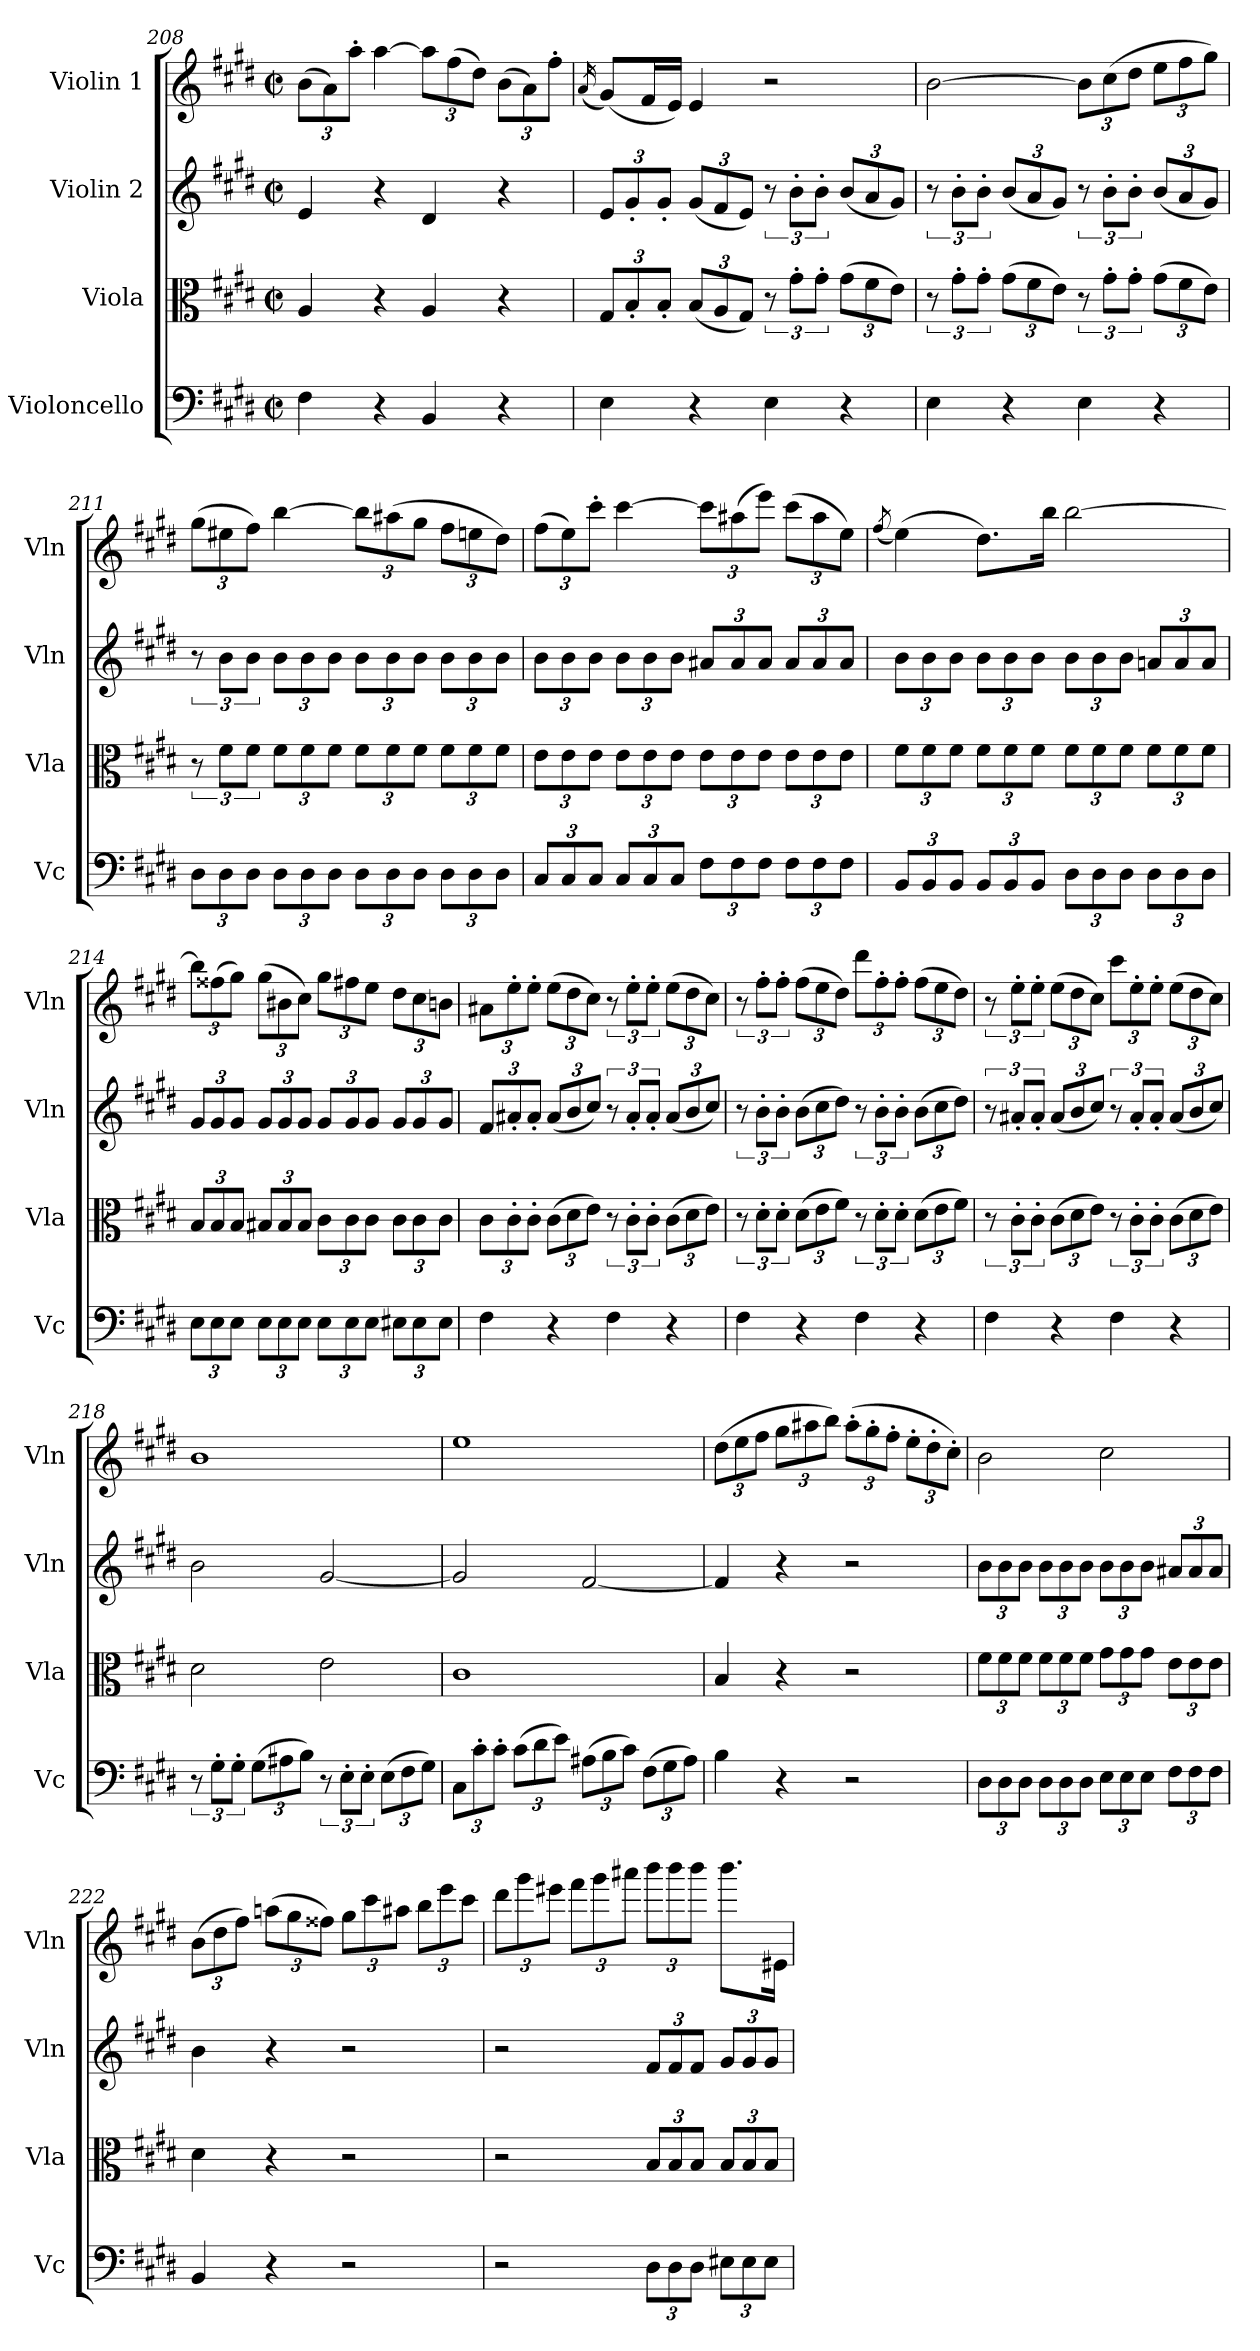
**kern	**kern	**kern	**kern
*part4	*part3	*part2	*part1
*staff4	*staff3	*staff2	*staff1
*I"Violoncello	*I"Viola	*I"Violin 2	*I"Violin 1
*I'Vc	*I'Vla	*I'Vln	*I'Vln
!!LO:LB:g=z
*clefF4	*clefC3	*clefG2	*clefG2
*k[f#c#g#d#]	*k[f#c#g#d#]	*k[f#c#g#d#]	*k[f#c#g#d#]
*M2/2	*M2/2	*M2/2	*M2/2
*met(c|)	*met(c|)	*met(c|)	*met(c|)
*	*	*	*Xbrackettup
=208	=208	=208	=208
4F#\	4A/	4e/	(>12b\L
.	.	.	12a\)
.	.	.	12aa'\J
4r	4r	4r	[4aa\
4BB/	4A/	4d#/	12aa\L]
.	.	.	(>12ff#\
.	.	.	12dd#\J)
4r	4r	4r	(>12b\L
.	.	.	12a\)
.	.	.	12ff#'\J
=209	=209	=209	=209
.	.	.	(<16qa/
*	*Xbrackettup	*Xbrackettup	*
4E\	12G#/L	12e/L	(<8g#/L)
.	12B'/	12g#'/	.
.	.	.	16f#/L
.	12B'/J	12g#'/J	.
.	.	.	16e/JJ)
4r	(<12B/L	(<12g#/L	4e/
.	12A/	12f#/	.
.	12G#/J)	12e/J)	.
*	*brackettup	*brackettup	*
4E\	12r	12r	2r
.	12g#'\L	12b'\L	.
.	12g#'\J	12b'\J	.
*	*Xbrackettup	*Xbrackettup	*
4r	(>12g#\L	(<12b/L	.
.	12f#\	12a/	.
.	12e\J)	12g#/J)	.
=210	=210	=210	=210
*	*brackettup	*brackettup	*
4E\	12r	12r	[2b\
.	12g#'\L	12b'\L	.
.	12g#'\J	12b'\J	.
*	*Xbrackettup	*Xbrackettup	*
4r	(>12g#\L	(<12b/L	.
.	12f#\	12a/	.
.	12e\J)	12g#/J)	.
*	*brackettup	*brackettup	*
4E\	12r	12r	12b\L]
.	12g#'\L	12b'\L	(>12cc#\
.	12g#'\J	12b'\J	12dd#\J
*	*Xbrackettup	*Xbrackettup	*
4r	(>12g#\L	(<12b/L	12ee\L
.	12f#\	12a/	12ff#\
.	12e\J)	12g#/J)	12gg#\J)
!!LO:LB:g=z
=211	=211	=211	=211
*Xbrackettup	*brackettup	*brackettup	*
12D#\L	12r	12r	(>12gg#\L
12D#\	12f#\L	12b\L	12ee#X\
12D#\J	12f#\J	12b\J	12ff#\J)
*	*Xbrackettup	*Xbrackettup	*
12D#\L	12f#\L	12b\L	[4bb\
12D#\	12f#\	12b\	.
12D#\J	12f#\J	12b\J	.
12D#\L	12f#\L	12b\L	12bb\L]
12D#\	12f#\	12b\	(>12aa#X\
12D#\J	12f#\J	12b\J	12gg#\J
12D#\L	12f#\L	12b\L	12ff#\L
12D#\	12f#\	12b\	12een\
12D#\J	12f#\J	12b\J	12dd#\J)
=212	=212	=212	=212
12C#/L	12e\L	12b\L	(>12ff#\L
12C#/	12e\	12b\	12ee\)
12C#/J	12e\J	12b\J	12ccc#'\J
12C#/L	12e\L	12b\L	[4ccc#\
12C#/	12e\	12b\	.
12C#/J	12e\J	12b\J	.
12F#\L	12e\L	12a#X/L	12ccc#\L]
12F#\	12e\	12a#/	(>12aa#X\
12F#\J	12e\J	12a#/J	12eee\J)
12F#\L	12e\L	12a#/L	(>12ccc#\L
12F#\	12e\	12a#/	12aa#\
12F#\J	12e\J	12a#/J	12ee\J)
=213	=213	=213	=213
.	.	.	(<8qff#/
12BB/L	12f#\L	12b\L	(>4ee\)
12BB/	12f#\	12b\	.
12BB/J	12f#\J	12b\J	.
12BB/L	12f#\L	12b\L	8.dd#\L)
12BB/	12f#\	12b\	.
12BB/J	12f#\J	12b\J	.
.	.	.	16bb\Jk
12D#\L	12f#\L	12b\L	[2bb\
12D#\	12f#\	12b\	.
12D#\J	12f#\J	12b\J	.
12D#\L	12f#\L	12an/L	.
12D#\	12f#\	12a/	.
12D#\J	12f#\J	12a/J	.
!!LO:PB:g=z
=214	=214	=214	=214
12E\L	12B/L	12g#/L	12bb\L]
12E\	12B/	12g#/	(>12ff##X\
12E\J	12B/J	12g#/J	12gg#\J)
12E\L	12B#X/L	12g#/L	(>12gg#\L
12E\	12B#/	12g#/	12b#X\
12E\J	12B#/J	12g#/J	12cc#\J)
12E\L	12c#\L	12g#/L	12gg#\L
12E\	12c#\	12g#/	12ff#X\
12E\J	12c#\J	12g#/J	12ee\J
12E#X\L	12c#\L	12g#/L	12dd#\L
12E#\	12c#\	12g#/	12cc#\
12E#\J	12c#\J	12g#/J	12bn\J
=215	=215	=215	=215
4F#\	12c#\L	12f#/L	12a#X\L
.	12c#'\	12a#X'/	12ee'\
.	12c#'\J	12a#'/J	12ee'\J
4r	(>12c#\L	(<12a#/L	(>12ee\L
.	12d#\	12b/	12dd#\
.	12e\J)	12cc#/J)	12cc#\J)
*	*brackettup	*brackettup	*brackettup
4F#\	12r	12r	12r
.	12c#'\L	12a#'/L	12ee'\L
.	12c#'\J	12a#'/J	12ee'\J
*	*Xbrackettup	*Xbrackettup	*Xbrackettup
4r	(>12c#\L	(<12a#/L	(>12ee\L
.	12d#\	12b/	12dd#\
.	12e\J)	12cc#/J)	12cc#\J)
=216	=216	=216	=216
*	*brackettup	*brackettup	*brackettup
4F#\	12r	12r	12r
.	12d#'\L	12b'\L	12ff#'\L
.	12d#'\J	12b'\J	12ff#'\J
*	*Xbrackettup	*Xbrackettup	*Xbrackettup
4r	(>12d#\L	(>12b\L	(>12ff#\L
.	12e\	12cc#\	12ee\
.	12f#\J)	12dd#\J)	12dd#\J)
*	*brackettup	*brackettup	*
4F#\	12r	12r	12ddd#\L
.	12d#'\L	12b'\L	12ff#'\
.	12d#'\J	12b'\J	12ff#'\J
*	*Xbrackettup	*Xbrackettup	*
4r	(>12d#\L	(>12b\L	(>12ff#\L
.	12e\	12cc#\	12ee\
.	12f#\J)	12dd#\J)	12dd#\J)
!!LO:LB:g=z
=217	=217	=217	=217
*	*brackettup	*brackettup	*brackettup
4F#\	12r	12r	12r
.	12c#'\L	12a#X'/L	12ee'\L
.	12c#'\J	12a#'/J	12ee'\J
*	*Xbrackettup	*Xbrackettup	*Xbrackettup
4r	(>12c#\L	(<12a#/L	(>12ee\L
.	12d#\	12b/	12dd#\
.	12e\J)	12cc#/J)	12cc#\J)
*	*brackettup	*brackettup	*
4F#\	12r	12r	12ccc#\L
.	12c#'\L	12a#'/L	12ee'\
.	12c#'\J	12a#'/J	12ee'\J
*	*Xbrackettup	*Xbrackettup	*
4r	(>12c#\L	(<12a#/L	(>12ee\L
.	12d#\	12b/	12dd#\
.	12e\J)	12cc#/J)	12cc#\J)
=218	=218	=218	=218
*brackettup	*	*	*
12r	2d#\	2b\	1b
12G#'\L	.	.	.
12G#'\J	.	.	.
*Xbrackettup	*	*	*
(>12G#\L	.	.	.
12A#X\	.	.	.
12B\J)	.	.	.
*brackettup	*	*	*
12r	2e\	[2g#/	.
12E'\L	.	.	.
12E'\J	.	.	.
*Xbrackettup	*	*	*
(>12E\L	.	.	.
12F#\	.	.	.
12G#\J)	.	.	.
=219	=219	=219	=219
12C#\L	1c#	2g#/]	1ee
12c#'\	.	.	.
12c#'\J	.	.	.
(>12c#\L	.	.	.
12d#\	.	.	.
12e\J)	.	.	.
(>12A#X\L	.	[2f#/	.
12B\	.	.	.
12c#\J)	.	.	.
(>12F#\L	.	.	.
12G#\	.	.	.
12A#\J)	.	.	.
!!LO:LB:g=z
=220	=220	=220	=220
4B\	4B/	4f#/]	(>12dd#\L
.	.	.	12ee\
.	.	.	12ff#\J
4r	4r	4r	12gg#\L
.	.	.	12aa#X\
.	.	.	12bb\J)
2r	2r	2r	(>12aa#'\L
.	.	.	12gg#'\
.	.	.	12ff#'\J
.	.	.	12ee'\L
.	.	.	12dd#'\
.	.	.	12cc#'\J)
=221	=221	=221	=221
12D#\L	12f#\L	12b\L	2b\
12D#\	12f#\	12b\	.
12D#\J	12f#\J	12b\J	.
12D#\L	12f#\L	12b\L	.
12D#\	12f#\	12b\	.
12D#\J	12f#\J	12b\J	.
12E\L	12g#\L	12b\L	2cc#\
12E\	12g#\	12b\	.
12E\J	12g#\J	12b\J	.
12F#\L	12e\L	12a#X/L	.
12F#\	12e\	12a#/	.
12F#\J	12e\J	12a#/J	.
=222	=222	=222	=222
4BB/	4d#\	4b\	(>12b\L
.	.	.	12dd#\
.	.	.	12ff#\J)
4r	4r	4r	(>12aan\L
.	.	.	12gg#\
.	.	.	12ff##X\J)
2r	2r	2r	12gg#\L
.	.	.	12ccc#\
.	.	.	12aa#X\J
.	.	.	12bb\L
.	.	.	12eee\
.	.	.	12ccc#\J
=223	=223	=223	=223
2r	2r	2r	12ddd#\L
.	.	.	12ggg#\
.	.	.	12eee#X\J
.	.	.	12fff#\L
.	.	.	12ggg#\
.	.	.	12aaa#X\J
12D#\L	12B/L	12f#/L	12bbb\L
12D#\	12B/	12f#/	12bbb\
12D#\J	12B/J	12f#/J	12bbb\J
12E#X\L	12B/L	12g#/L	8.bbb\L
12E#\	12B/	12g#/	.
12E#\J	12B/J	12g#/J	.
.	.	.	16e#X\Jk
=	=	=	=
*-	*-	*-	*-
